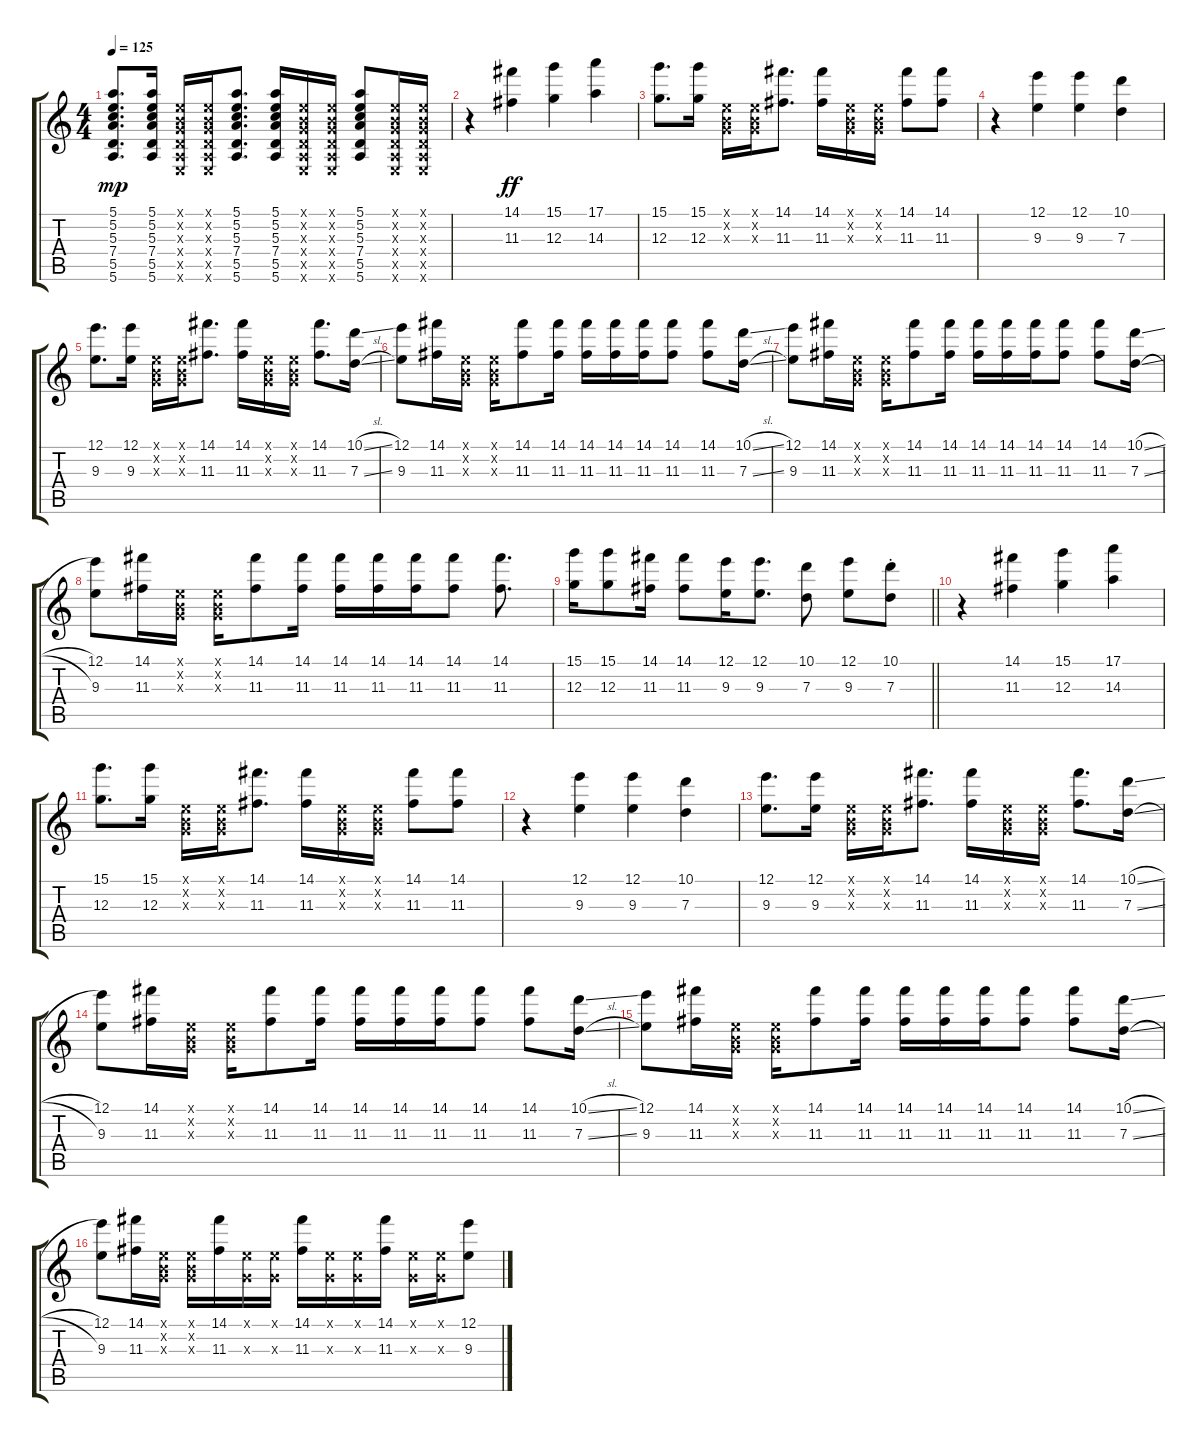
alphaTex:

\track "" {instrument acousticguitarsteel}
\staff {score tabs}
\tuning (E4 B3 G3 D3 A2 E2) {hide}
\ts (4 4)
\tempo 125
\clef g2
\ks c
(5.1 5.2 5.3 7.4 5.5 5.6).8{d dy mp} (5.1 5.2 5.3 7.4 5.5 5.6).16 (0.1{x} 0.2{x} 0.3{x} 0.4{x} 0.5{x} 0.6{x}).16 (0.1{x} 0.2{x} 0.3{x} 0.4{x} 0.5{x} 0.6{x}).16 (5.1 5.2 5.3 7.4 5.5 5.6).8{d} (5.1 5.2 5.3 7.4 5.5 5.6).16 (0.1{x} 0.2{x} 0.3{x} 0.4{x} 0.5{x} 0.6{x}).16 (0.1{x} 0.2{x} 0.3{x} 0.4{x} 0.5{x} 0.6{x}).16 (5.1 5.2 5.3 7.4 5.5 5.6).8 (0.1{x} 0.2{x} 0.3{x} 0.4{x} 0.5{x} 0.6{x}).16 (0.1{x} 0.2{x} 0.3{x} 0.4{x} 0.5{x} 0.6{x}).16 |
r.4 (14.1 11.3).4{dy ff} (15.1 12.3).4 (17.1 14.3).4 |
(15.1 12.3).8{d} (15.1 12.3).16 (0.1{x} 0.2{x} 0.3{x}).16 (0.1{x} 0.2{x} 0.3{x}).16 (14.1 11.3).8{d} (14.1 11.3).16 (0.1{x} 0.2{x} 0.3{x}).16 (0.1{x} 0.2{x} 0.3{x}).16 (14.1 11.3).8 (14.1 11.3).8 |
r.4 (12.1 9.3).4 (12.1 9.3).4 (10.1 7.3).4 |
(12.1 9.3).8{d} (12.1 9.3).16 (0.1{x} 0.2{x} 0.3{x}).16 (0.1{x} 0.2{x} 0.3{x}).16 (14.1 11.3).8{d} (14.1 11.3).16 (0.1{x} 0.2{x} 0.3{x}).16 (0.1{x} 0.2{x} 0.3{x}).16 (14.1 11.3).8{d} (10.1{sl} 7.3{sl}).16 |
(12.1 9.3).8 (14.1 11.3).16 (0.1{x} 0.2{x} 0.3{x}).16 (0.1{x} 0.2{x} 0.3{x}).16 (14.1 11.3).8 (14.1 11.3).16 (14.1 11.3).16 (14.1 11.3).16 (14.1 11.3).16 (14.1 11.3).8 (14.1 11.3).8 (10.1{sl} 7.3{sl}).16 |
(12.1 9.3).8 (14.1 11.3).16 (0.1{x} 0.2{x} 0.3{x}).16 (0.1{x} 0.2{x} 0.3{x}).16 (14.1 11.3).8 (14.1 11.3).16 (14.1 11.3).16 (14.1 11.3).16 (14.1 11.3).16 (14.1 11.3).8 (14.1 11.3).8 (10.1{sl} 7.3{sl}).16 |
(12.1 9.3).8 (14.1 11.3).16 (0.1{x} 0.2{x} 0.3{x}).16 (0.1{x} 0.2{x} 0.3{x}).16 (14.1 11.3).8 (14.1 11.3).16 (14.1 11.3).16 (14.1 11.3).16 (14.1 11.3).16 (14.1 11.3).8 (14.1 11.3).8{d} |
\barLineRight lightlight
(15.1 12.3).16 (15.1 12.3).8 (14.1 11.3).16 (14.1 11.3).8 (12.1 9.3).16 (12.1 9.3).8{d} (10.1 7.3).8 (12.1 9.3).8 (10.1{st} 7.3{st}).8 |
r.4 (14.1 11.3).4 (15.1 12.3).4 (17.1 14.3).4 |
(15.1 12.3).8{d} (15.1 12.3).16 (0.1{x} 0.2{x} 0.3{x}).16 (0.1{x} 0.2{x} 0.3{x}).16 (14.1 11.3).8{d} (14.1 11.3).16 (0.1{x} 0.2{x} 0.3{x}).16 (0.1{x} 0.2{x} 0.3{x}).16 (14.1 11.3).8 (14.1 11.3).8 |
r.4 (12.1 9.3).4 (12.1 9.3).4 (10.1 7.3).4 |
(12.1 9.3).8{d} (12.1 9.3).16 (0.1{x} 0.2{x} 0.3{x}).16 (0.1{x} 0.2{x} 0.3{x}).16 (14.1 11.3).8{d} (14.1 11.3).16 (0.1{x} 0.2{x} 0.3{x}).16 (0.1{x} 0.2{x} 0.3{x}).16 (14.1 11.3).8{d} (10.1{sl} 7.3{sl}).16 |
(12.1 9.3).8 (14.1 11.3).16 (0.1{x} 0.2{x} 0.3{x}).16 (0.1{x} 0.2{x} 0.3{x}).16 (14.1 11.3).8 (14.1 11.3).16 (14.1 11.3).16 (14.1 11.3).16 (14.1 11.3).16 (14.1 11.3).8 (14.1 11.3).8 (10.1{sl} 7.3{sl}).16 |
(12.1 9.3).8 (14.1 11.3).16 (0.1{x} 0.2{x} 0.3{x}).16 (0.1{x} 0.2{x} 0.3{x}).16 (14.1 11.3).8 (14.1 11.3).16 (14.1 11.3).16 (14.1 11.3).16 (14.1 11.3).16 (14.1 11.3).8 (14.1 11.3).8 (10.1{sl} 7.3{sl}).16 |
(12.1 9.3).8 (14.1 11.3).16 (0.1{x} 0.2{x} 0.3{x}).16 (0.1{x} 0.2{x} 0.3{x}).16 (14.1 11.3).16 (0.1{x} 0.3{x}).16 (0.1{x} 0.3{x}).16 (14.1 11.3).16 (0.1{x} 0.3{x}).16 (0.1{x} 0.3{x}).16 (14.1 11.3).16 (0.1{x} 0.3{x}).16 (0.1{x} 0.3{x}).16 (12.1 9.3).8
